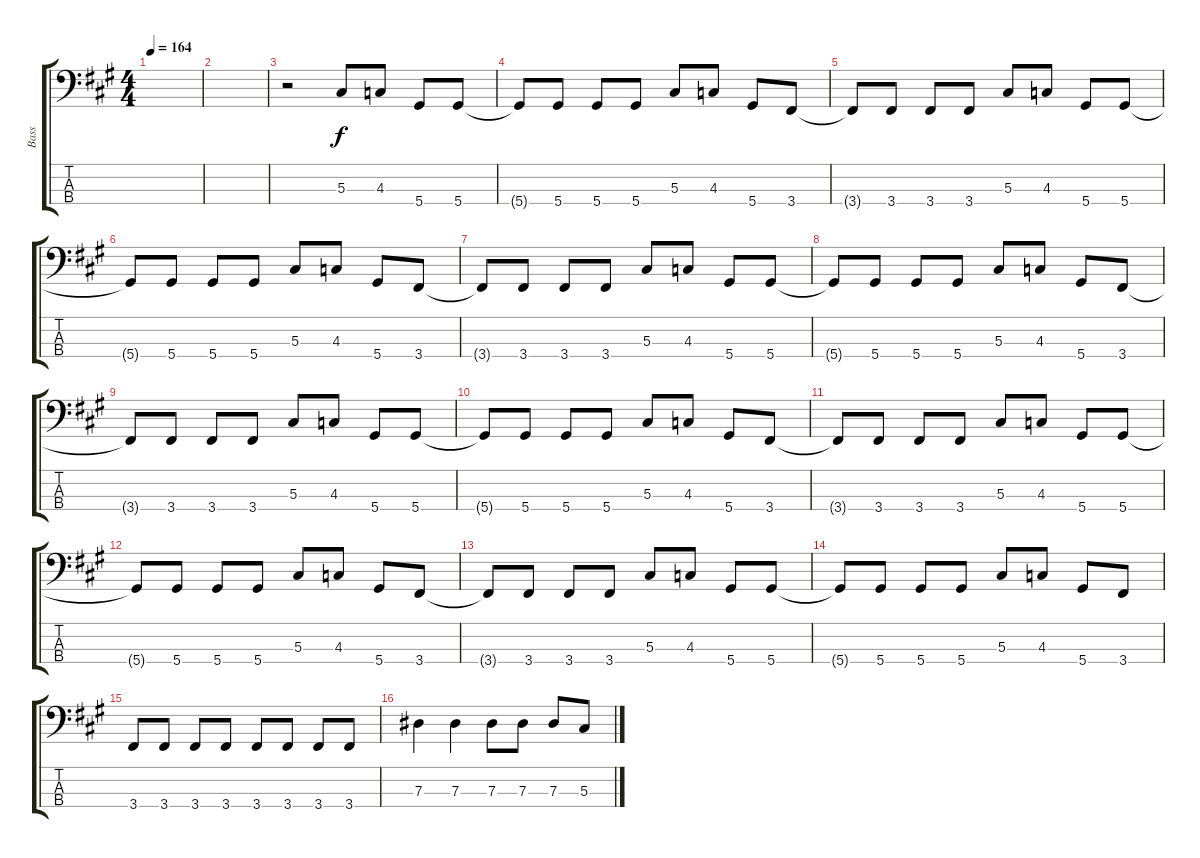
\track ("Bass" "Bass") {instrument electricbassfinger}
\staff {score tabs}
\tuning (Gb2 Db2 Ab1 Eb1) {hide}
\ts (4 4)
\tempo 164
\clef f4
\ks a
|
|
r.2 5.3.8 4.3.8 5.4.8 5.4.8 |
5.4{t}.8 5.4.8 5.4.8 5.4.8 5.3.8 4.3.8 5.4.8 3.4.8 |
3.4{t}.8 3.4.8 3.4.8 3.4.8 5.3.8 4.3.8 5.4.8 5.4.8 |
5.4{t}.8 5.4.8 5.4.8 5.4.8 5.3.8 4.3.8 5.4.8 3.4.8 |
3.4{t}.8 3.4.8 3.4.8 3.4.8 5.3.8 4.3.8 5.4.8 5.4.8 |
5.4{t}.8 5.4.8 5.4.8 5.4.8 5.3.8 4.3.8 5.4.8 3.4.8 |
3.4{t}.8 3.4.8 3.4.8 3.4.8 5.3.8 4.3.8 5.4.8 5.4.8 |
5.4{t}.8 5.4.8 5.4.8 5.4.8 5.3.8 4.3.8 5.4.8 3.4.8 |
3.4{t}.8 3.4.8 3.4.8 3.4.8 5.3.8 4.3.8 5.4.8 5.4.8 |
5.4{t}.8 5.4.8 5.4.8 5.4.8 5.3.8 4.3.8 5.4.8 3.4.8 |
3.4{t}.8 3.4.8 3.4.8 3.4.8 5.3.8 4.3.8 5.4.8 5.4.8 |
5.4{t}.8 5.4.8 5.4.8 5.4.8 5.3.8 4.3.8 5.4.8 3.4.8 |
3.4.8 3.4.8 3.4.8 3.4.8 3.4.8 3.4.8 3.4.8 3.4.8 |
7.3.4 7.3.4 7.3.8 7.3.8 7.3.8 5.3.8
